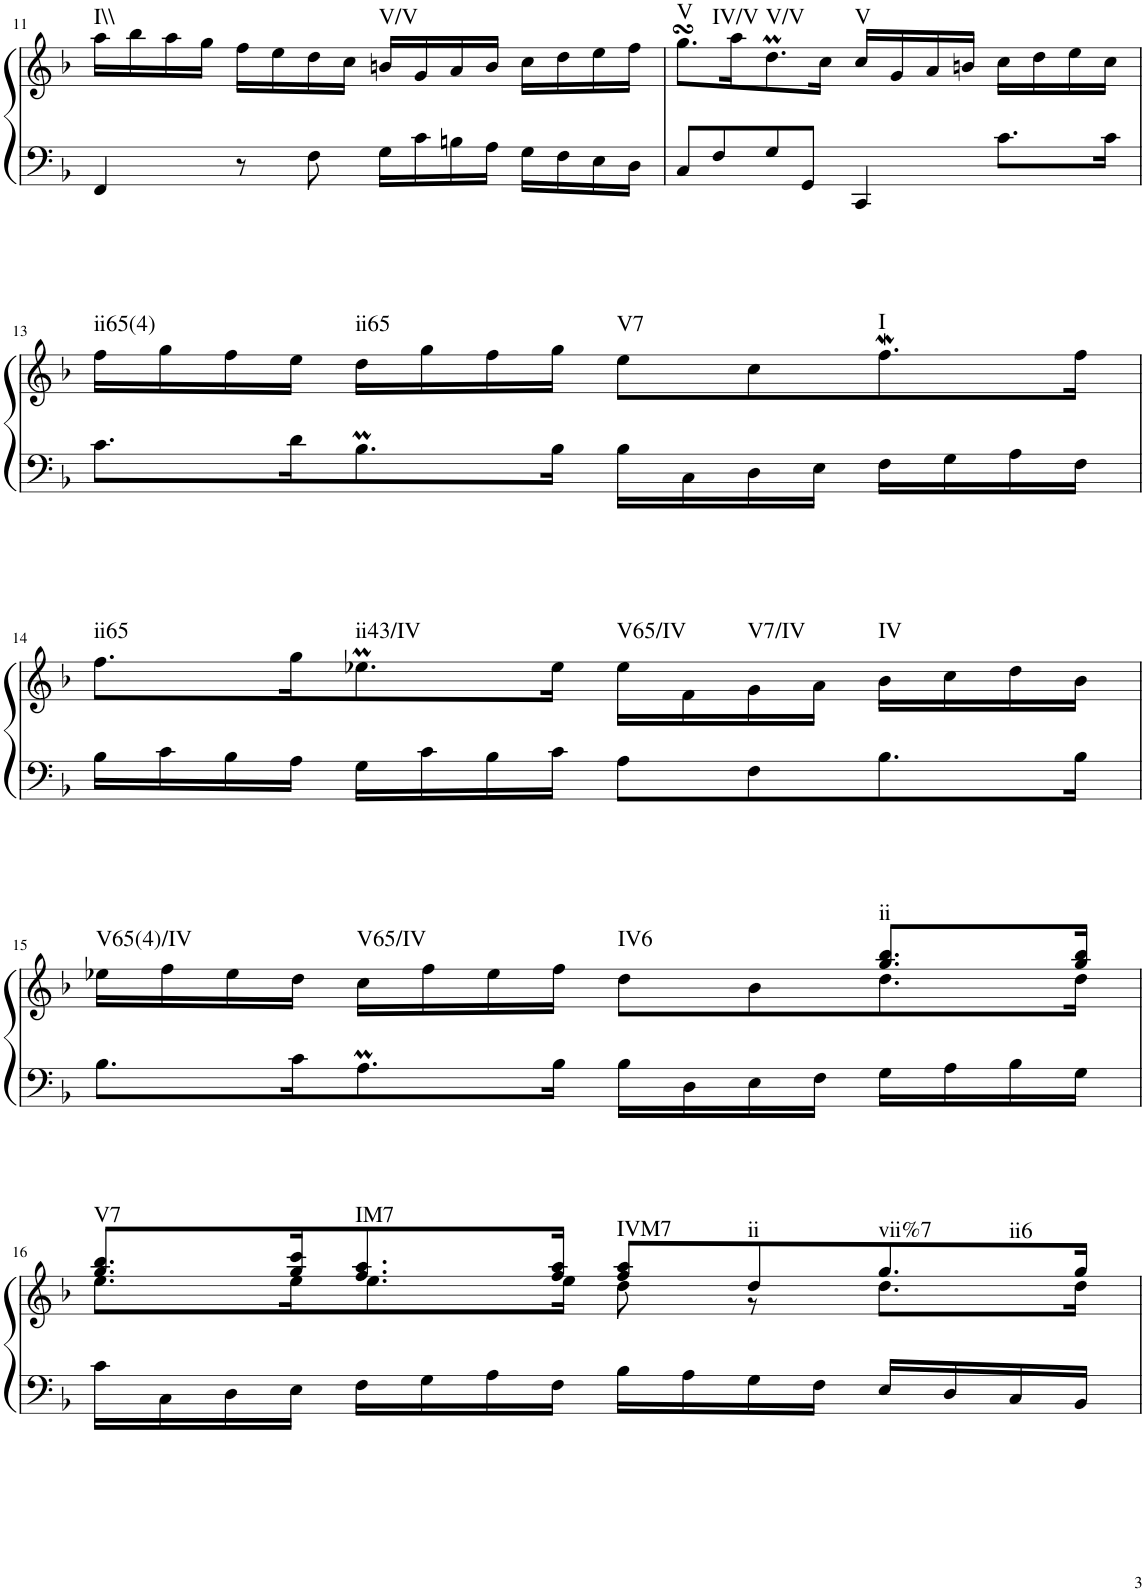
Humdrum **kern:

**kern	**kern	**harte
*part1	*part1	*part1
*staff2	*staff1	*
*I"Klavier linke Hand	*	*
!!LO:PB:g=z
*clefF4	*clefG2	*
*k[b-]	*k[b-]	*
*M2/2	*M2/2	*
=11	=11	=11
!	!	!LO:H:kt=I\\
4FF/	16aa\LL	N
.	16bb-\	.
.	16aa\	.
.	16gg\JJ	.
8r	16ff\LL	.
.	16ee\	.
8F\	16dd\	.
.	16cc\JJ	.
!	!	!LO:H:kt=V/V
16G\LL	16bn/LL	N
16c\	16g/	.
16Bn\	16a/	.
16A\JJ	16b/JJ	.
16G\LL	16cc\LL	.
16F\	16dd\	.
16E\	16ee\	.
16D\JJ	16ff\JJ	.
=12	=12	=12
!	!	!LO:H:n=1:kt=V
!	!	!LO:H:n=2:kt=IV/V
8C/L	8.ggsSSS\L	N N
8F/	.	.
.	16aa\K	.
!	!	!LO:H:kt=V/V
8G/	8.ddM\	N
8GG/J	.	.
.	16cc\Jk	.
!	!	!LO:H:kt=V
4CC/	16cc/LL	N
.	16g/	.
.	16a/	.
.	16bn/JJ	.
8.c\L	16cc\LL	.
.	16dd\	.
.	16ee\	.
16c\Jk	16cc\JJ	.
!!LO:LB:g=z
=13	=13	=13
!	!	!LO:H:kt=ii65(4)
8.c\L	16ff\LL	N
.	16gg\	.
.	16ff\	.
16d\K	16ee\JJ	.
!	!	!LO:H:kt=ii65
8.B-M\	16dd\LL	N
.	16gg\	.
.	16ff\	.
16B-\Jk	16gg\JJ	.
!	!	!LO:H:kt=V7
16B-\LL	8ee\L	N
16C\	.	.
16D\	8cc\	.
16E\JJ	.	.
!	!	!LO:H:kt=I
16F\LL	8.ffw\	N
16G\	.	.
16A\	.	.
16F\JJ	16ff\Jk	.
!!LO:LB:g=z
=14	=14	=14
!	!	!LO:H:kt=ii65
16B-\LL	8.ff\L	N
16c\	.	.
16B-\	.	.
16A\JJ	16gg\K	.
!	!	!LO:H:kt=ii43/IV
16G\LL	8.ee-XM\	N
16c\	.	.
16B-\	.	.
16c\JJ	16ee-\Jk	.
!	!	!LO:H:kt=V65/IV
8A\L	16ee-\LL	N
.	16f\	.
!	!	!LO:H:kt=V7/IV
8F\	16g\	N
.	16a\JJ	.
!	!	!LO:H:kt=IV
8.B-\	16b-\LL	N
.	16cc\	.
.	16dd\	.
16B-\Jk	16b-\JJ	.
!!LO:LB:g=z
=15	=15	=15
*	*^	*
!	!	!	!LO:H:n=1:kt=V65(4)/IV
!	!	!	!LO:H:n=2:kt=V65/IV
!	!	!	!LO:H:n=3:kt=IV6
8.B-\L	2.ryy	16ee-X\LL	N N N
.	.	16ff\	.
.	.	16ee-\	.
16c\K	.	16dd\JJ	.
8.Am\	.	16cc\LL	.
.	.	16ff\	.
.	.	16ee-\	.
16B-\Jk	.	16ff\JJ	.
16B-\LL	.	8dd\L	.
16D\	.	.	.
16E\	.	8b-\	.
16F\JJ	.	.	.
!	!	!	!LO:H:kt=ii
16G\LL	8.gg/ 8.bb-/L	8.dd\	N
16A\	.	.	.
16B-\	.	.	.
16G\JJ	16gg/ 16bb-/Jk	16dd\Jk	.
!!LO:LB:g=z	!!
=16	=16	=16	=16
!	!	!	!LO:H:kt=V7
16c\LL	8.gg/ 8.bb-/L	8.ee\L	N
16C\	.	.	.
16D\	.	.	.
16E\JJ	16gg/ 16ccc/K	16ee\K	.
!	!	!	!LO:H:kt=IM7
16F\LL	8.ff/ 8.aa/	8.ee\	N
16G\	.	.	.
16A\	.	.	.
16F\JJ	16ff/ 16aa/Jk	16ee\Jk	.
!	!	!	!LO:H:kt=IVM7
16B-\LL	8ff/ 8aa/L	8dd\	N
16A\	.	.	.
!	!	!	!LO:H:kt=ii
16G\	8dd/	8r	N
16F\JJ	.	.	.
!	!	!	!LO:H:n=1:kt=vii%7
!	!	!	!LO:H:n=2:kt=ii6
16E/LL	8.gg/	8.dd\L	N N
16D/	.	.	.
16C/	.	.	.
16BB-/JJ	16gg/Jk	16dd\Jk	.
*	*v	*v	*
=	=	=
*-	*-	*-
